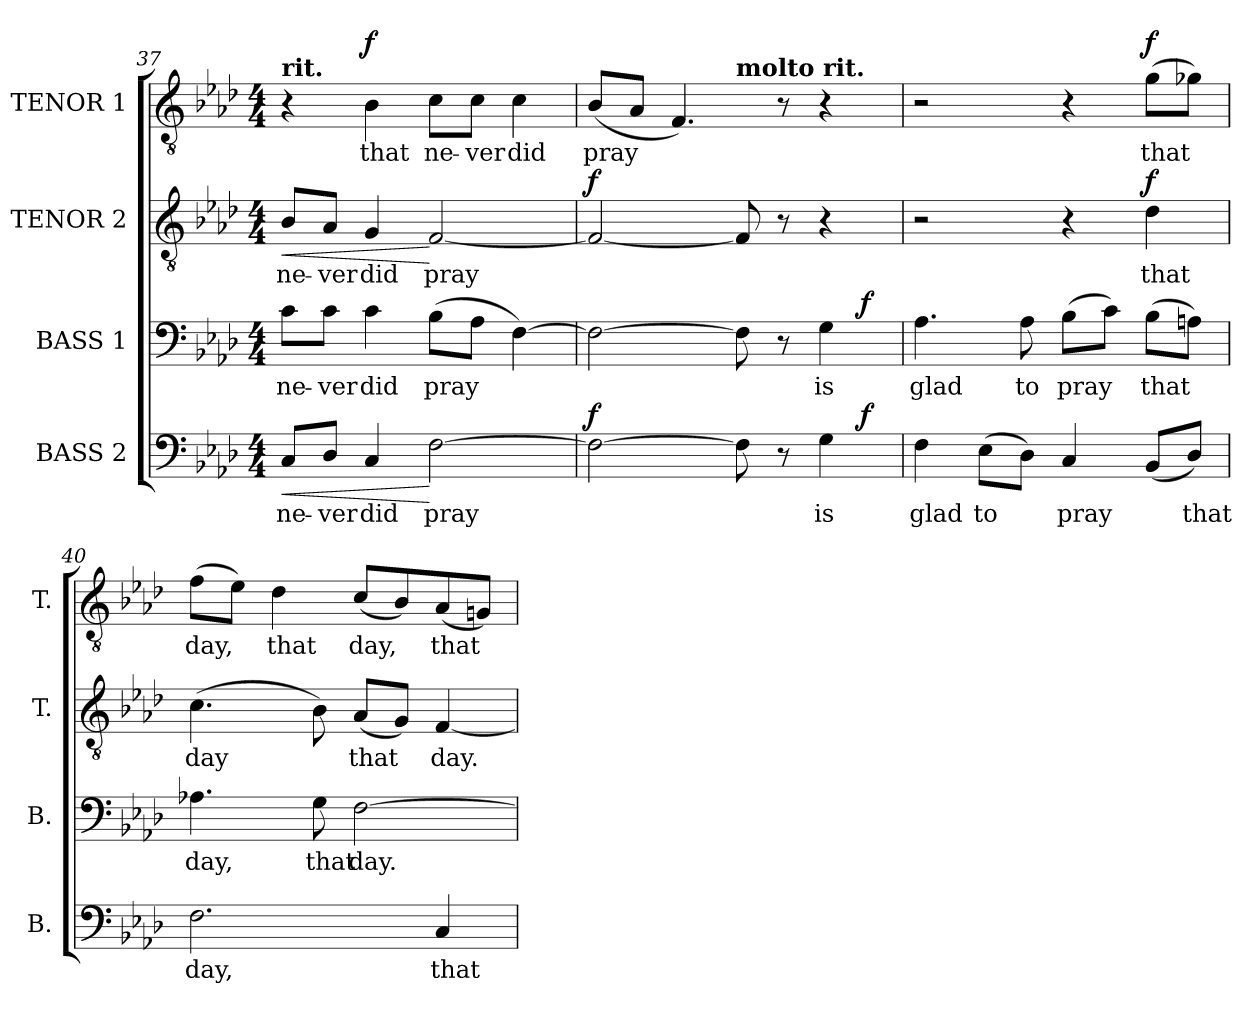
**kern	**text	**dynam	**kern	**text	**dynam	**kern	**text	**dynam	**kern	**text	**dynam
*part4	*part4	*part4	*part3	*part3	*part3	*part2	*part2	*part2	*part1	*part1	*part1
*staff4	*staff4	*staff4	*staff3	*staff3	*staff3	*staff2	*staff2	*staff2	*staff1	*staff1	*staff1
*I"BASS 2	*	*	*I"BASS 1	*	*	*I"TENOR 2	*	*	*I"TENOR 1	*	*
*I'B.	*	*	*I'B.	*	*	*I'T.	*	*	*I'T.	*	*
*clefF4	*	*	*clefF4	*	*	*clefGv2	*	*	*clefGv2	*	*
*	*	*	*	*	*	*ITrd7c12	*	*	*ITrd7c12	*	*
*k[b-e-a-d-]	*	*	*k[b-e-a-d-]	*	*	*k[b-e-a-d-]	*	*	*k[b-e-a-d-]	*	*
*f:	*	*	*f:	*	*	*f:	*	*	*f:	*	*
*M4/4	*	*	*M4/4	*	*	*M4/4	*	*	*M4/4	*	*
=37	=37	=37	=37	=37	=37	=37	=37	=37	=37	=37	=37
!	!LO:LY:b:color=#000000	!LO:HP:b	!	!	!	!	!	!	!	!	!
!	!	!	!	!LO:LY:b:color=#000000	!	!	!	!	!	!	!
!	!	!	!	!	!	!	!	!	!LO:TX:a:B:t=rit.	!	!
!	!	!	!	!	!	!	!LO:LY:b:color=#000000	!LO:HP:b	!	!	!
8Ci/L	ne-	<	8ci\L	ne-	.	8BB-i/L	ne-	<	4r	.	.
!	!LO:LY:b:color=#000000	!	!	!	!	!	!	!	!	!	!
!	!	!	!	!LO:LY:b:color=#000000	!	!	!	!	!	!	!
!	!	!	!	!	!	!	!LO:LY:b:color=#000000	!	!	!	!
8D-i/J	-ver	.	8ci\J	-ver	.	8AA-i/J	-ver	.	.	.	.
!	!LO:LY:b:color=#000000	!	!	!	!	!	!	!	!	!	!
!	!	!	!	!LO:LY:b:color=#000000	!	!	!	!	!	!	!
!	!	!	!	!	!	!	!LO:LY:b:color=#000000	!	!	!	!
!	!	!	!	!	!	!	!	!	!	!LO:LY:b:color=#000000	!
4Ci/	did	.	4ci\	did	.	4GGi/	did	.	4BB-i\	that	f
!	!LO:LY:b:color=#000000	!	!	!	!	!	!	!	!	!	!
!	!	!	!	!LO:LY:b:color=#000000	!	!	!	!	!	!	!
!	!	!	!	!	!	!	!LO:LY:b:color=#000000	!	!	!	!
!	!	!	!	!	!	!	!	!	!	!LO:LY:b:color=#000000	!
[>2Fi\	pray	[	(8B-i\L	pray	.	[<2FFi/	pray	[	8Ci\L	ne-	.
!	!	!	!	!	!	!	!	!	!	!LO:LY:b:color=#000000	!
.	.	.	8A-i\J	.	.	.	.	.	8Ci\J	-ver	.
!	!	!	!	!	!	!	!	!	!	!LO:LY:b:color=#000000	!
.	.	.	[>4Fi\)	.	.	.	.	.	4Ci\	did	.
=38	=38	=38	=38	=38	=38	=38	=38	=38	=38	=38	=38
!	!	!	!	!	!	!	!	!	!	!LO:LY:b:color=#000000	!
*^	*	*	*^	*	*	*	*	*	*^	*	*
2Fi\_>	2..ryy	.	f	2Fi\_>	2..ryy	.	.	2FFi/_<	.	f	(8BB-i/L	2ryy	pray	.
.	.	.	.	.	.	.	.	.	.	.	8AA-i/J	.	.	.
.	.	.	.	.	.	.	.	.	.	.	4.FFi/)	.	.	.
!	!	!	!	!	!	!	!	!	!	!	!	!LO:TX:a:B:t=molto rit.	!	!
8Fi\]	.	.	.	8Fi\]	.	.	.	8FFi/]	.	.	.	2ryy	.	.
8r	.	.	.	8r	.	.	.	8r	.	.	8r	.	.	.
!	!	!LO:LY:b:color=#000000	!	!	!	!	!	!	!	!	!	!	!	!
!	!	!	!	!	!	!LO:LY:b:color=#000000	!	!	!	!	!	!	!	!
4Gi\	.	is	.	4Gi\	.	is	.	4r	.	.	4r	.	.	.
.	8ryy	.	f	.	8ryy	.	f	.	.	.	.	.	.	.
*v	*v	*	*	*	*	*	*	*	*	*	*v	*v	*	*
*	*	*	*v	*v	*	*	*	*	*	*	*	*
!!LO:LB:g=z
=39	=39	=39	=39	=39	=39	=39	=39	=39	=39	=39	=39
*^	*	*	*^	*	*	*	*	*	*^	*	*
!	!	!LO:LY:b:color=#000000	!	!	!	!	!	!	!	!	!	!	!	!
*v	*v	*	*	*	*	*	*	*	*	*	*v	*v	*	*
*	*	*	*v	*v	*	*	*	*	*	*	*	*
*^	*	*	*^	*	*	*	*	*	*^	*	*
!	!	!	!	!	!	!LO:LY:b:color=#000000	!	!	!	!	!	!	!	!
*v	*v	*	*	*	*	*	*	*	*	*	*v	*v	*	*
*	*	*	*v	*v	*	*	*	*	*	*	*	*
4Fi\	glad	.	4.A-i\	glad	.	2r	.	.	2r	.	.
!	!LO:LY:b:color=#000000	!	!	!	!	!	!	!	!	!	!
(8E-i\L	to	.	.	.	.	.	.	.	.	.	.
!	!	!	!	!LO:LY:b:color=#000000	!	!	!	!	!	!	!
8D-i\J)	.	.	8A-i\	to	.	.	.	.	.	.	.
!	!LO:LY:b:color=#000000	!	!	!	!	!	!	!	!	!	!
!	!	!	!	!LO:LY:b:color=#000000	!	!	!	!	!	!	!
4Ci/	pray	.	(8B-i\L	pray	.	4r	.	.	4r	.	.
.	.	.	8ci\J)	.	.	.	.	.	.	.	.
!	!	!	!	!LO:LY:b:color=#000000	!	!	!	!	!	!	!
!	!	!	!	!	!	!	!LO:LY:b:color=#000000	!	!	!	!
!	!	!	!	!	!	!	!	!	!	!LO:LY:b:color=#000000	!
(8BB-i/L	.	.	(8B-i\L	that	.	4D-i\	that	f	(8Gi\L	that	f
!	!LO:LY:b:color=#000000	!	!	!	!	!	!	!	!	!	!
8D-i/J)	that	.	8Ani\J)	.	.	.	.	.	8G-Xi\J)	.	.
=40	=40	=40	=40	=40	=40	=40	=40	=40	=40	=40	=40
!	!LO:LY:b:color=#000000	!	!	!	!	!	!	!	!	!	!
!	!	!	!	!LO:LY:b:color=#000000	!	!	!	!	!	!	!
!	!	!	!	!	!	!	!LO:LY:b:color=#000000	!	!	!	!
!	!	!	!	!	!	!	!	!	!	!LO:LY:b:color=#000000	!
2.Fi\	day,	.	4.A-Xi\	day,	.	(4.Ci\	day	.	(8Fi\L	day,	.
.	.	.	.	.	.	.	.	.	8E-i\J)	.	.
!	!	!	!	!	!	!	!	!	!	!LO:LY:b:color=#000000	!
.	.	.	.	.	.	.	.	.	4D-i\	that	.
!	!	!	!	!LO:LY:b:color=#000000	!	!	!	!	!	!	!
.	.	.	8Gi\	that	.	8BB-i\)	.	.	.	.	.
!	!	!	!	!LO:LY:b:color=#000000	!	!	!	!	!	!	!
!	!	!	!	!	!	!	!LO:LY:b:color=#000000	!	!	!	!
!	!	!	!	!	!	!	!	!	!	!LO:LY:b:color=#000000	!
.	.	.	[>2Fi\	day.	.	(8AA-i/L	that	.	(8Ci/L	day,	.
.	.	.	.	.	.	8GGi/J)	.	.	8BB-i/)	.	.
!	!LO:LY:b:color=#000000	!	!	!	!	!	!	!	!	!	!
!	!	!	!	!	!	!	!LO:LY:b:color=#000000	!	!	!	!
!	!	!	!	!	!	!	!	!	!	!LO:LY:b:color=#000000	!
4Ci/	that	.	.	.	.	[<4FFi/	day.	.	(8AA-i/	that	.
.	.	.	.	.	.	.	.	.	8GGni/J)	.	.
=	=	=	=	=	=	=	=	=	=	=	=
*-	*-	*-	*-	*-	*-	*-	*-	*-	*-	*-	*-
